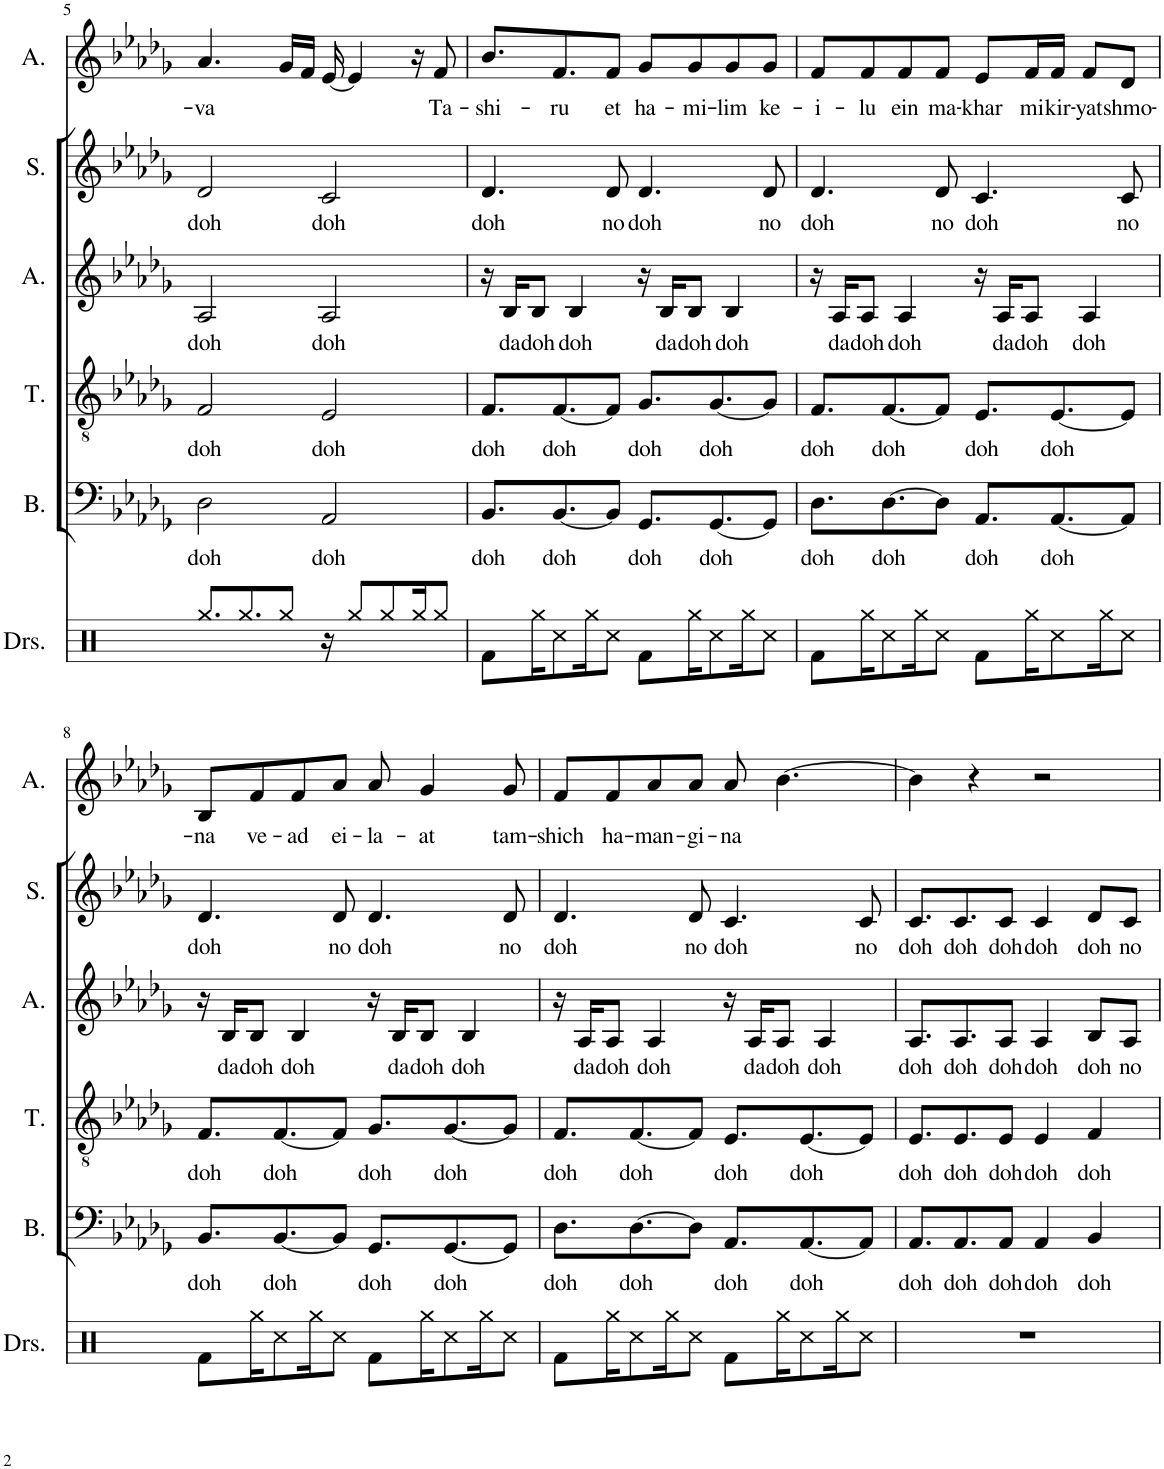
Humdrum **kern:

**kern	**kern	**text	**kern	**text	**kern	**text	**kern	**text	**kern	**text
*part6	*part5	*part5	*part4	*part4	*part3	*part3	*part2	*part2	*part1	*part1
*staff6	*staff5	*staff5	*staff4	*staff4	*staff3	*staff3	*staff2	*staff2	*staff1	*staff1
*I"Drumset	*I"Bass	*	*I"Tenor	*	*I"Alto	*	*I"Soprano	*	*I"Alto	*
*I'Drs.	*I'B.	*	*I'T.	*	*I'A.	*	*I'S.	*	*I'A.	*
!!LO:PB:g=z
*clefX	*clefF4	*	*clefGv2	*	*clefG2	*	*clefG2	*	*clefG2	*
*k[b-e-a-]	*k[b-e-a-d-g-]	*	*k[b-e-a-d-g-]	*	*k[b-e-a-d-g-]	*	*k[b-e-a-d-g-]	*	*k[b-e-a-d-g-]	*
*M4/4	*M4/4	*	*M4/4	*	*M4/4	*	*M4/4	*	*M4/4	*
=5	=5	=5	=5	=5	=5	=5	=5	=5	=5	=5
!	!	!LO:LY:b	!	!LO:LY:b	!	!LO:LY:b	!	!LO:LY:b	!	!LO:LY:b
8.Rgg/L	2D-\	doh	2F/	doh	2A-/	doh	2d-/	doh	4.a-/	-va
8.Rgg/	.	.	.	.	.	.	.	.	.	.
8Rgg/J	.	.	.	.	.	.	.	.	16g-/LL	.
.	.	.	.	.	.	.	.	.	16f/JJ	.
!	!	!LO:LY:b	!	!LO:LY:b	!	!LO:LY:b	!	!LO:LY:b	!	!
16r	2AA-/	doh	2E-/	doh	2A-/	doh	2c/	doh	[16e-/	.
8Rgg/L	.	.	.	.	.	.	.	.	4e-/]	.
8Rgg/	.	.	.	.	.	.	.	.	.	.
16Rgg/K	.	.	.	.	.	.	.	.	16r	.
!	!	!	!	!	!	!	!	!	!	!LO:LY:b
8Rgg/J	.	.	.	.	.	.	.	.	8f/	Ta-
=6	=6	=6	=6	=6	=6	=6	=6	=6	=6	=6
!	!	!LO:LY:b	!	!LO:LY:b	!	!	!	!LO:LY:b	!	!LO:LY:b
8Rf\L	8.BB-/L	doh	8.F/L	doh	16r	.	4.d-/	doh	8.b-/L	-shi-
!	!	!	!	!	!	!LO:LY:b	!	!	!	!
.	.	.	.	.	16B-/KL	da	.	.	.	.
!	!	!	!	!	!	!LO:LY:b	!	!	!	!
16Rgg\K	.	.	.	.	8B-/J	doh	.	.	.	.
!	!	!LO:LY:b	!	!LO:LY:b	!	!	!	!	!	!LO:LY:b
8Rcc\	[8.BB-/	doh	[8.F/	doh	.	.	.	.	8.f/	-ru
!	!	!	!	!	!	!LO:LY:b	!	!	!	!
.	.	.	.	.	4B-/	doh	.	.	.	.
16Rgg\K	.	.	.	.	.	.	.	.	.	.
!	!	!	!	!	!	!	!	!LO:LY:b	!	!LO:LY:b
8Rcc\J	8BB-/J]	.	8F/J]	.	.	.	8d-/	no	8f/J	et
!	!	!LO:LY:b	!	!LO:LY:b	!	!	!	!LO:LY:b	!	!LO:LY:b
8Rf\L	8.GG-/L	doh	8.G-/L	doh	16r	.	4.d-/	doh	8g-/L	ha-
!	!	!	!	!	!	!LO:LY:b	!	!	!	!
.	.	.	.	.	16B-/KL	da	.	.	.	.
!	!	!	!	!	!	!LO:LY:b	!	!	!	!LO:LY:b
16Rgg\K	.	.	.	.	8B-/J	doh	.	.	8g-/	-mi-
!	!	!LO:LY:b	!	!LO:LY:b	!	!	!	!	!	!
8Rcc\	[8.GG-/	doh	[8.G-/	doh	.	.	.	.	.	.
!	!	!	!	!	!	!LO:LY:b	!	!	!	!LO:LY:b
.	.	.	.	.	4B-/	doh	.	.	8g-/	-lim
16Rgg\K	.	.	.	.	.	.	.	.	.	.
!	!	!	!	!	!	!	!	!LO:LY:b	!	!LO:LY:b
8Rcc\J	8GG-/J]	.	8G-/J]	.	.	.	8d-/	no	8g-/J	ke-
=7	=7	=7	=7	=7	=7	=7	=7	=7	=7	=7
!	!	!LO:LY:b	!	!LO:LY:b	!	!	!	!LO:LY:b	!	!LO:LY:b
8Rf\L	8.D-\L	doh	8.F/L	doh	16r	.	4.d-/	doh	8f/L	-i-
!	!	!	!	!	!	!LO:LY:b	!	!	!	!
.	.	.	.	.	16A-/KL	da	.	.	.	.
!	!	!	!	!	!	!LO:LY:b	!	!	!	!LO:LY:b
16Rgg\K	.	.	.	.	8A-/J	doh	.	.	8f/	-lu
!	!	!LO:LY:b	!	!LO:LY:b	!	!	!	!	!	!
8Rcc\	[8.D-\	doh	[8.F/	doh	.	.	.	.	.	.
!	!	!	!	!	!	!LO:LY:b	!	!	!	!LO:LY:b
.	.	.	.	.	4A-/	doh	.	.	8f/	ein
16Rgg\K	.	.	.	.	.	.	.	.	.	.
!	!	!	!	!	!	!	!	!LO:LY:b	!	!LO:LY:b
8Rcc\J	8D-\J]	.	8F/J]	.	.	.	8d-/	no	8f/J	ma-
!	!	!LO:LY:b	!	!LO:LY:b	!	!	!	!LO:LY:b	!	!LO:LY:b
8Rf\L	8.AA-/L	doh	8.E-/L	doh	16r	.	4.c/	doh	8e-/L	-khar
!	!	!	!	!	!	!LO:LY:b	!	!	!	!
.	.	.	.	.	16A-/KL	da	.	.	.	.
!	!	!	!	!	!	!LO:LY:b	!	!	!	!LO:LY:b
16Rgg\K	.	.	.	.	8A-/J	doh	.	.	16f/L	mi
!	!	!LO:LY:b	!	!LO:LY:b	!	!	!	!	!	!LO:LY:b
8Rcc\	[8.AA-/	doh	[8.E-/	doh	.	.	.	.	16f/JJ	kir-
!	!	!	!	!	!	!LO:LY:b	!	!	!	!LO:LY:b
.	.	.	.	.	4A-/	doh	.	.	8f/L	-yat
16Rgg\K	.	.	.	.	.	.	.	.	.	.
!	!	!	!	!	!	!	!	!LO:LY:b	!	!LO:LY:b
8Rcc\J	8AA-/J]	.	8E-/J]	.	.	.	8c/	no	8d-/J	shmo-
!!LO:LB:g=z
=8	=8	=8	=8	=8	=8	=8	=8	=8	=8	=8
!	!	!LO:LY:b	!	!LO:LY:b	!	!	!	!LO:LY:b	!	!LO:LY:b
8Rf\L	8.BB-/L	doh	8.F/L	doh	16r	.	4.d-/	doh	8B-/L	na
!	!	!	!	!	!	!LO:LY:b	!	!	!	!
.	.	.	.	.	16B-/KL	da	.	.	.	.
!	!	!	!	!	!	!LO:LY:b	!	!	!	!LO:LY:b
16Rgg\K	.	.	.	.	8B-/J	doh	.	.	8f/	ve-
!	!	!LO:LY:b	!	!LO:LY:b	!	!	!	!	!	!
8Rcc\	[8.BB-/	doh	[8.F/	doh	.	.	.	.	.	.
!	!	!	!	!	!	!LO:LY:b	!	!	!	!LO:LY:b
.	.	.	.	.	4B-/	doh	.	.	8f/	-ad
16Rgg\K	.	.	.	.	.	.	.	.	.	.
!	!	!	!	!	!	!	!	!LO:LY:b	!	!LO:LY:b
8Rcc\J	8BB-/J]	.	8F/J]	.	.	.	8d-/	no	8a-/J	ei-
!	!	!LO:LY:b	!	!LO:LY:b	!	!	!	!LO:LY:b	!	!LO:LY:b
8Rf\L	8.GG-/L	doh	8.G-/L	doh	16r	.	4.d-/	doh	8a-/	-la-
!	!	!	!	!	!	!LO:LY:b	!	!	!	!
.	.	.	.	.	16B-/KL	da	.	.	.	.
!	!	!	!	!	!	!LO:LY:b	!	!	!	!LO:LY:b
16Rgg\K	.	.	.	.	8B-/J	doh	.	.	4g-/	-at
!	!	!LO:LY:b	!	!LO:LY:b	!	!	!	!	!	!
8Rcc\	[8.GG-/	doh	[8.G-/	doh	.	.	.	.	.	.
!	!	!	!	!	!	!LO:LY:b	!	!	!	!
.	.	.	.	.	4B-/	doh	.	.	.	.
16Rgg\K	.	.	.	.	.	.	.	.	.	.
!	!	!	!	!	!	!	!	!LO:LY:b	!	!LO:LY:b
8Rcc\J	8GG-/J]	.	8G-/J]	.	.	.	8d-/	no	8g-/	tam-
=9	=9	=9	=9	=9	=9	=9	=9	=9	=9	=9
!	!	!LO:LY:b	!	!LO:LY:b	!	!	!	!LO:LY:b	!	!LO:LY:b
8Rf\L	8.D-\L	doh	8.F/L	doh	16r	.	4.d-/	doh	8f/L	-shich
!	!	!	!	!	!	!LO:LY:b	!	!	!	!
.	.	.	.	.	16A-/KL	da	.	.	.	.
!	!	!	!	!	!	!LO:LY:b	!	!	!	!LO:LY:b
16Rgg\K	.	.	.	.	8A-/J	doh	.	.	8f/	ha-
!	!	!LO:LY:b	!	!LO:LY:b	!	!	!	!	!	!
8Rcc\	[8.D-\	doh	[8.F/	doh	.	.	.	.	.	.
!	!	!	!	!	!	!LO:LY:b	!	!	!	!LO:LY:b
.	.	.	.	.	4A-/	doh	.	.	8a-/	-man-
16Rgg\K	.	.	.	.	.	.	.	.	.	.
!	!	!	!	!	!	!	!	!LO:LY:b	!	!LO:LY:b
8Rcc\J	8D-\J]	.	8F/J]	.	.	.	8d-/	no	8a-/J	-gi-
!	!	!LO:LY:b	!	!LO:LY:b	!	!	!	!LO:LY:b	!	!LO:LY:b
8Rf\L	8.AA-/L	doh	8.E-/L	doh	16r	.	4.c/	doh	8a-/	-na
!	!	!	!	!	!	!LO:LY:b	!	!	!	!
.	.	.	.	.	16A-/KL	da	.	.	.	.
!	!	!	!	!	!	!LO:LY:b	!	!	!	!
16Rgg\K	.	.	.	.	8A-/J	doh	.	.	[4.b-\	.
!	!	!LO:LY:b	!	!LO:LY:b	!	!	!	!	!	!
8Rcc\	[8.AA-/	doh	[8.E-/	doh	.	.	.	.	.	.
!	!	!	!	!	!	!LO:LY:b	!	!	!	!
.	.	.	.	.	4A-/	doh	.	.	.	.
16Rgg\K	.	.	.	.	.	.	.	.	.	.
!	!	!	!	!	!	!	!	!LO:LY:b	!	!
8Rcc\J	8AA-/J]	.	8E-/J]	.	.	.	8c/	no	.	.
=10	=10	=10	=10	=10	=10	=10	=10	=10	=10	=10
!	!	!LO:LY:b	!	!LO:LY:b	!	!LO:LY:b	!	!LO:LY:b	!	!
1r	8.AA-/L	doh	8.E-/L	doh	8.A-/L	doh	8.c/L	doh	4b-\]	.
!	!	!LO:LY:b	!	!LO:LY:b	!	!LO:LY:b	!	!LO:LY:b	!	!
.	8.AA-/	doh	8.E-/	doh	8.A-/	doh	8.c/	doh	.	.
.	.	.	.	.	.	.	.	.	4r	.
!	!	!LO:LY:b	!	!LO:LY:b	!	!LO:LY:b	!	!LO:LY:b	!	!
.	8AA-/J	doh	8E-/J	doh	8A-/J	doh	8c/J	doh	.	.
!	!	!LO:LY:b	!	!LO:LY:b	!	!LO:LY:b	!	!LO:LY:b	!	!
.	4AA-/	doh	4E-/	doh	4A-/	doh	4c/	doh	2r	.
!	!	!LO:LY:b	!	!LO:LY:b	!	!LO:LY:b	!	!LO:LY:b	!	!
.	4BB-/	doh	4F/	doh	8B-/L	doh	8d-/L	doh	.	.
!	!	!	!	!	!	!LO:LY:b	!	!LO:LY:b	!	!
.	.	.	.	.	8A-/J	no	8c/J	no	.	.
=	=	=	=	=	=	=	=	=	=	=
*-	*-	*-	*-	*-	*-	*-	*-	*-	*-	*-
